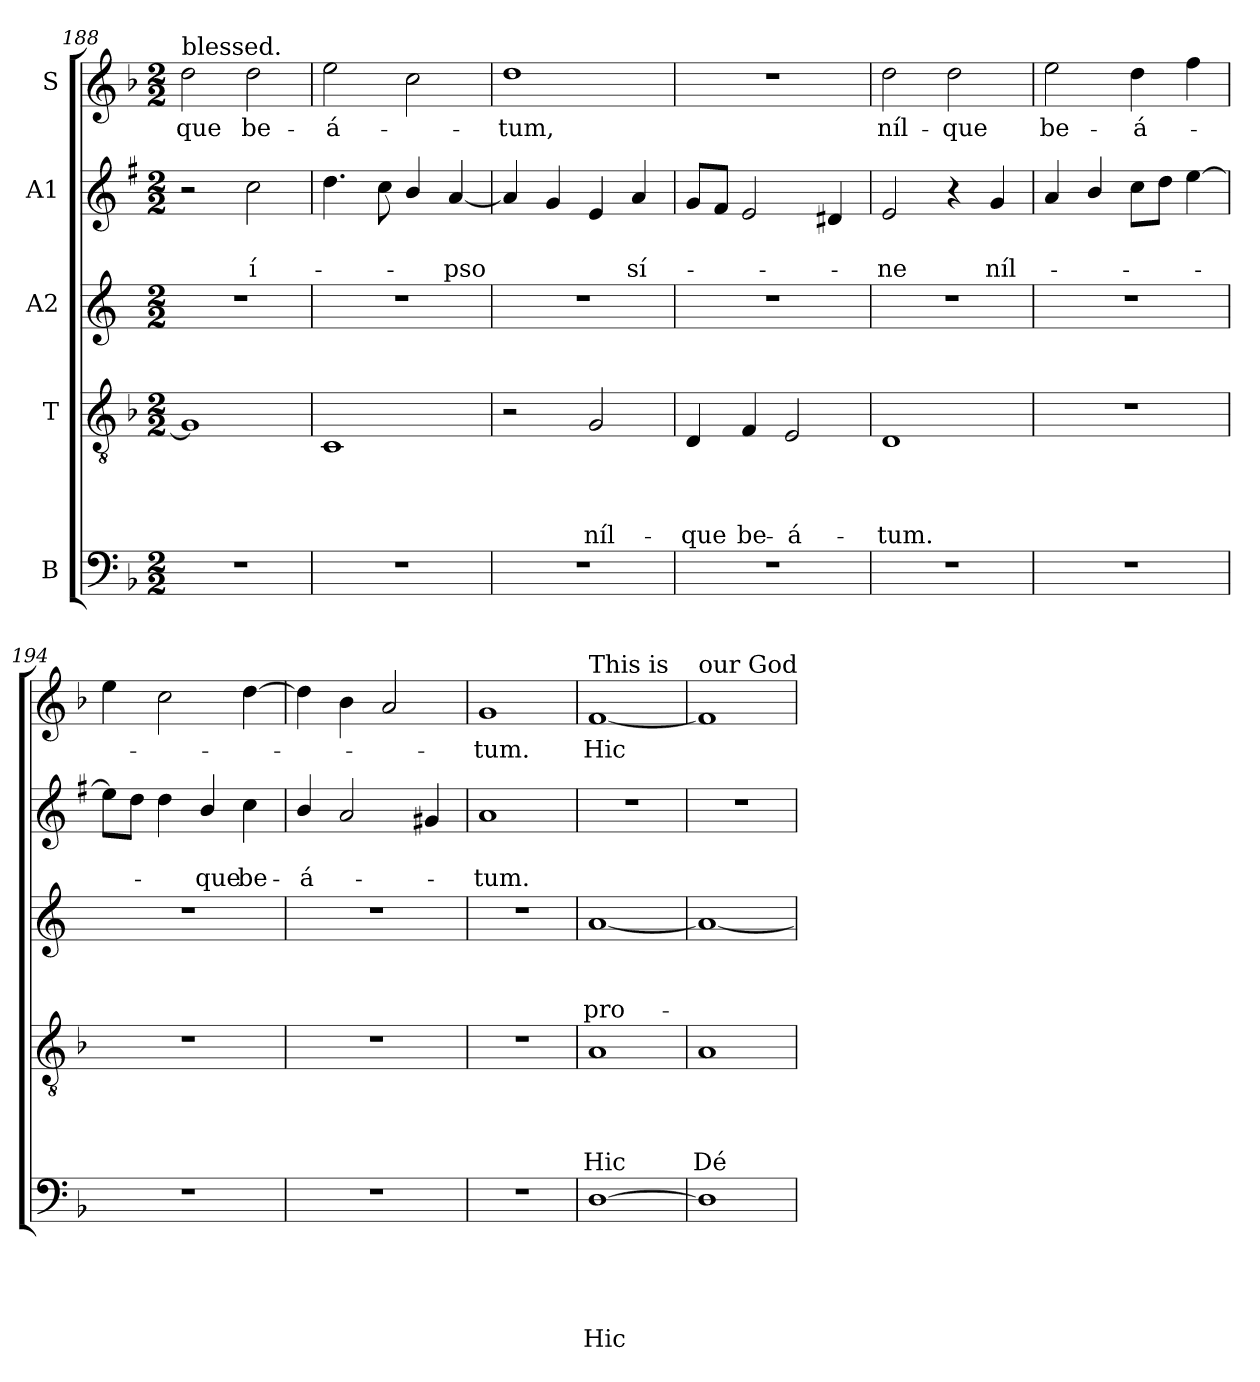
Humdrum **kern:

**kern	**text	**text	**text	**text	**text	**kern	**text	**text	**text	**text	**kern	**text	**text	**text	**kern	**text	**text	**kern	**text
*part5	*part5	*part5	*part5	*part5	*part5	*part4	*part4	*part4	*part4	*part4	*part3	*part3	*part3	*part3	*part2	*part2	*part2	*part1	*part1
*staff5	*staff5	*staff5	*staff5	*staff5	*staff5	*staff4	*staff4	*staff4	*staff4	*staff4	*staff3	*staff3	*staff3	*staff3	*staff2	*staff2	*staff2	*staff1	*staff1
*I"B	*	*	*	*	*	*I"T	*	*	*	*	*I"A2	*	*	*	*I"A1	*	*	*I"S	*
*clefF4	*	*	*	*	*	*clefGv2	*	*	*	*	*clefG2	*	*	*	*clefG2	*	*	*clefG2	*
*	*	*	*	*	*	*	*	*	*	*	*ITrd4c7	*	*	*	*ITrd1c2	*	*	*	*
*k[b-]	*	*	*	*	*	*k[b-]	*	*	*	*	*k[b-]	*	*	*	*k[b-]	*	*	*k[b-]	*
*F:	*	*	*	*	*	*F:	*	*	*	*	*F:	*	*	*	*F:	*	*	*F:	*
*M2/2	*	*	*	*	*	*M2/2	*	*	*	*	*M2/2	*	*	*	*M2/2	*	*	*M2/2	*
=188	=188	=188	=188	=188	=188	=188	=188	=188	=188	=188	=188	=188	=188	=188	=188	=188	=188	=188	=188
!	!	!	!	!	!	!	!	!	!	!	!	!	!	!	!	!	!	!LO:TX:a:t=blessed.	!
!	!	!	!	!	!	!	!	!	!	!	!	!	!	!	!	!	!	!	!LO:LY:b
1r	.	.	.	.	.	1G]	.	.	.	.	1r	.	.	.	2r	.	.	2dd\	-que
!	!	!	!	!	!	!	!	!	!	!	!	!	!	!	!	!	!LO:LY:b	!	!LO:LY:b
.	.	.	.	.	.	.	.	.	.	.	.	.	.	.	2b-\	.	í-	2dd\	be-
=189	=189	=189	=189	=189	=189	=189	=189	=189	=189	=189	=189	=189	=189	=189	=189	=189	=189	=189	=189
!	!	!	!	!	!	!	!	!	!	!	!	!	!	!	!	!	!	!	!LO:LY:b
1r	.	.	.	.	.	1C	.	.	.	.	1r	.	.	.	4.cc\	.	.	2ee\	-á-
.	.	.	.	.	.	.	.	.	.	.	.	.	.	.	8b-\	.	.	.	.
.	.	.	.	.	.	.	.	.	.	.	.	.	.	.	4a/	.	.	2cc\	.
!	!	!	!	!	!	!	!	!	!	!	!	!	!	!	!	!	!LO:LY:b	!	!
.	.	.	.	.	.	.	.	.	.	.	.	.	.	.	[4g/	.	-pso	.	.
=190	=190	=190	=190	=190	=190	=190	=190	=190	=190	=190	=190	=190	=190	=190	=190	=190	=190	=190	=190
!	!	!	!	!	!	!	!	!	!	!	!	!	!	!	!	!	!	!	!LO:LY:b
1r	.	.	.	.	.	2r	.	.	.	.	1r	.	.	.	4g/]	.	.	1dd	-tum,
.	.	.	.	.	.	.	.	.	.	.	.	.	.	.	4f/	.	.	.	.
!	!	!	!	!	!	!	!	!	!	!LO:LY:b	!	!	!	!	!	!	!	!	!
.	.	.	.	.	.	2G/	.	.	.	níl-	.	.	.	.	4d/	.	.	.	.
!	!	!	!	!	!	!	!	!	!	!	!	!	!	!	!	!	!LO:LY:b	!	!
.	.	.	.	.	.	.	.	.	.	.	.	.	.	.	4g/	.	sí-	.	.
!!LO:LB:g=z
=191	=191	=191	=191	=191	=191	=191	=191	=191	=191	=191	=191	=191	=191	=191	=191	=191	=191	=191	=191
!	!	!	!	!	!	!	!	!	!	!LO:LY:b	!	!	!	!	!	!	!	!	!
1r	.	.	.	.	.	4D/	.	.	.	-que	1r	.	.	.	8f/L	.	.	1r	.
.	.	.	.	.	.	.	.	.	.	.	.	.	.	.	8e/J	.	.	.	.
!	!	!	!	!	!	!	!	!	!	!LO:LY:b	!	!	!	!	!	!	!	!	!
.	.	.	.	.	.	4F/	.	.	.	be-	.	.	.	.	2d/	.	.	.	.
!	!	!	!	!	!	!	!	!	!	!LO:LY:b	!	!	!	!	!	!	!	!	!
.	.	.	.	.	.	2E/	.	.	.	-á-	.	.	.	.	.	.	.	.	.
.	.	.	.	.	.	.	.	.	.	.	.	.	.	.	4c#/	.	.	.	.
=192	=192	=192	=192	=192	=192	=192	=192	=192	=192	=192	=192	=192	=192	=192	=192	=192	=192	=192	=192
!	!	!	!	!	!	!	!	!	!	!LO:LY:b	!	!	!	!	!	!	!LO:LY:b	!	!LO:LY:b
1r	.	.	.	.	.	1D	.	.	.	-tum.	1r	.	.	.	2d/	.	-ne	2dd\	níl-
!	!	!	!	!	!	!	!	!	!	!	!	!	!	!	!	!	!	!	!LO:LY:b
.	.	.	.	.	.	.	.	.	.	.	.	.	.	.	4r	.	.	2dd\	-que
!	!	!	!	!	!	!	!	!	!	!	!	!	!	!	!	!	!LO:LY:b	!	!
.	.	.	.	.	.	.	.	.	.	.	.	.	.	.	4f/	.	níl-	.	.
=193	=193	=193	=193	=193	=193	=193	=193	=193	=193	=193	=193	=193	=193	=193	=193	=193	=193	=193	=193
!	!	!	!	!	!	!	!	!	!	!	!	!	!	!	!	!	!	!	!LO:LY:b
1r	.	.	.	.	.	1r	.	.	.	.	1r	.	.	.	4g/	.	.	2ee\	be-
.	.	.	.	.	.	.	.	.	.	.	.	.	.	.	4a/	.	.	.	.
!	!	!	!	!	!	!	!	!	!	!	!	!	!	!	!	!	!	!	!LO:LY:b
.	.	.	.	.	.	.	.	.	.	.	.	.	.	.	8b-\L	.	.	4dd\	-á-
.	.	.	.	.	.	.	.	.	.	.	.	.	.	.	8cc\J	.	.	.	.
.	.	.	.	.	.	.	.	.	.	.	.	.	.	.	[4dd\	.	.	4ff\	.
=194	=194	=194	=194	=194	=194	=194	=194	=194	=194	=194	=194	=194	=194	=194	=194	=194	=194	=194	=194
1r	.	.	.	.	.	1r	.	.	.	.	1r	.	.	.	8dd\L]	.	.	4ee\	.
.	.	.	.	.	.	.	.	.	.	.	.	.	.	.	8cc\J	.	.	.	.
.	.	.	.	.	.	.	.	.	.	.	.	.	.	.	4cc\	.	.	2cc\	.
!	!	!	!	!	!	!	!	!	!	!	!	!	!	!	!	!	!LO:LY:b	!	!
.	.	.	.	.	.	.	.	.	.	.	.	.	.	.	4a/	.	-que	.	.
!	!	!	!	!	!	!	!	!	!	!	!	!	!	!	!	!	!LO:LY:b	!	!
.	.	.	.	.	.	.	.	.	.	.	.	.	.	.	4b-\	.	be-	[4dd\	.
=195	=195	=195	=195	=195	=195	=195	=195	=195	=195	=195	=195	=195	=195	=195	=195	=195	=195	=195	=195
!	!	!	!	!	!	!	!	!	!	!	!	!	!	!	!	!	!LO:LY:b	!	!
1r	.	.	.	.	.	1r	.	.	.	.	1r	.	.	.	4a/	.	-á-	4dd\]	.
.	.	.	.	.	.	.	.	.	.	.	.	.	.	.	2g/	.	.	4b-\	.
.	.	.	.	.	.	.	.	.	.	.	.	.	.	.	.	.	.	2a/	.
.	.	.	.	.	.	.	.	.	.	.	.	.	.	.	4f#/	.	.	.	.
=196	=196	=196	=196	=196	=196	=196	=196	=196	=196	=196	=196	=196	=196	=196	=196	=196	=196	=196	=196
!	!	!	!	!	!	!	!	!	!	!	!	!	!	!	!	!	!LO:LY:b	!	!LO:LY:b
1r	.	.	.	.	.	1r	.	.	.	.	1r	.	.	.	1g	.	-tum.	1g	-tum.
!!LO:PB:g=z
=197	=197	=197	=197	=197	=197	=197	=197	=197	=197	=197	=197	=197	=197	=197	=197	=197	=197	=197	=197
!	!	!	!	!	!	!	!	!	!	!	!	!	!	!	!	!	!	!LO:TX:a:t=This is	!
!	!	!	!	!	!LO:LY:b	!	!	!	!	!LO:LY:b	!	!	!	!LO:LY:b	!	!	!	!	!LO:LY:b
[1D	.	.	.	.	Hic	1A	.	.	.	Hic	[1d	.	.	pro-	1r	.	.	[1f	Hic
=198	=198	=198	=198	=198	=198	=198	=198	=198	=198	=198	=198	=198	=198	=198	=198	=198	=198	=198	=198
!	!	!	!	!	!	!	!	!	!	!	!	!	!	!	!	!	!	!LO:TX:a:t=our God	!
!	!	!	!	!	!	!	!	!	!	!LO:LY:b	!	!	!	!	!	!	!	!	!
1D]	.	.	.	.	.	1A	.	.	.	Dé-	1d_	.	.	.	1r	.	.	1f]	.
=	=	=	=	=	=	=	=	=	=	=	=	=	=	=	=	=	=	=	=
*-	*-	*-	*-	*-	*-	*-	*-	*-	*-	*-	*-	*-	*-	*-	*-	*-	*-	*-	*-
